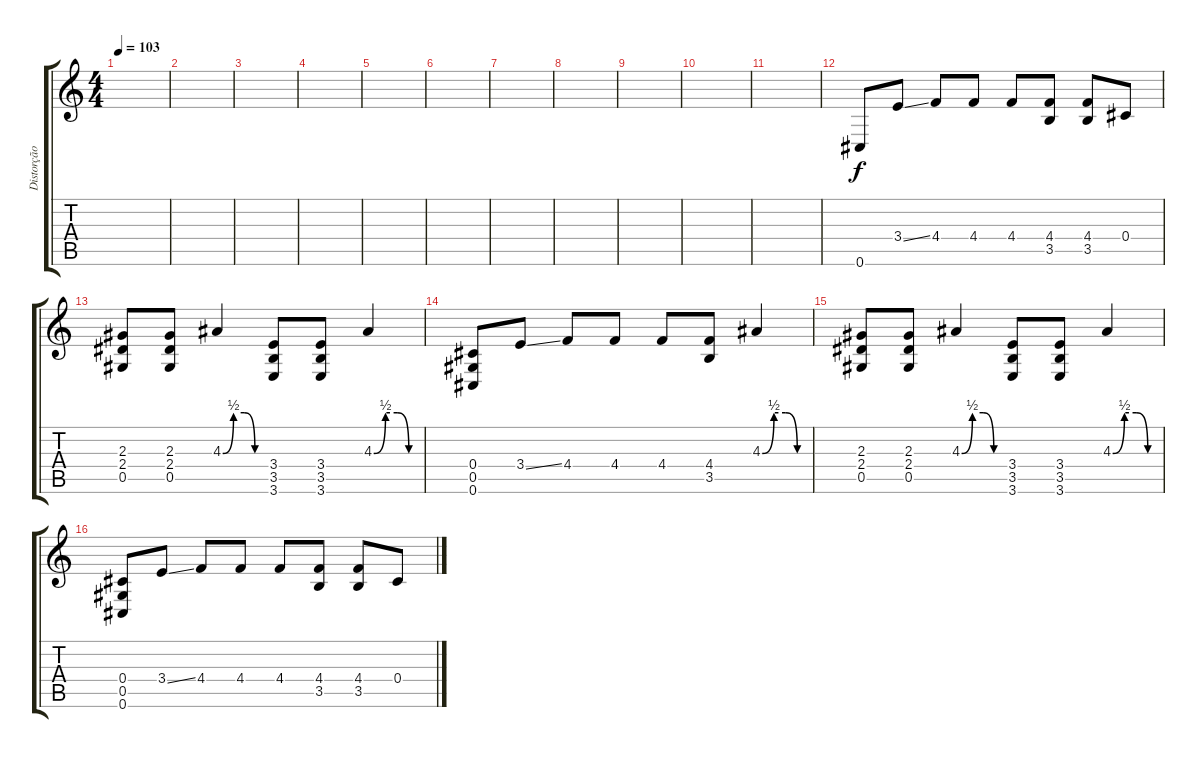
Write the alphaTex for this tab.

\track ("Distorção" "Distorção") {instrument overdrivenguitar}
\staff {score tabs}
\tuning (Eb4 Bb3 Gb3 Db3 Ab2 Db2) {hide}
\ts (4 4)
\tempo 103
\clef g2
\ks c
|
|
|
|
|
|
|
|
|
|
|
0.6.8 3.4{ss}.8 4.4.8 4.4.8 4.4.8 (4.4 3.5).8 (4.4 3.5).8 0.4.8 |
(2.3 2.4 0.5).8 (2.3 2.4 0.5).8 4.3{be (custom 0 0 15 2 30 2 45 0 60 0)}.4 (3.4 3.5 3.6).8 (3.4 3.5 3.6).8 4.3{be (custom 0 0 15 2 30 2 45 0 60 0)}.4 |
(0.4 0.5 0.6).8 3.4{ss}.8 4.4.8 4.4.8 4.4.8 (4.4 3.5).8 4.3{be (custom 0 0 15 2 30 2 45 0 60 0)}.4 |
(2.3 2.4 0.5).8 (2.3 2.4 0.5).8 4.3{be (custom 0 0 15 2 30 2 45 0 60 0)}.4 (3.4 3.5 3.6).8 (3.4 3.5 3.6).8 4.3{be (custom 0 0 15 2 30 2 45 0 60 0)}.4 |
(0.4 0.5 0.6).8 3.4{ss}.8 4.4.8 4.4.8 4.4.8 (4.4 3.5).8 (4.4 3.5).8 0.4.8
